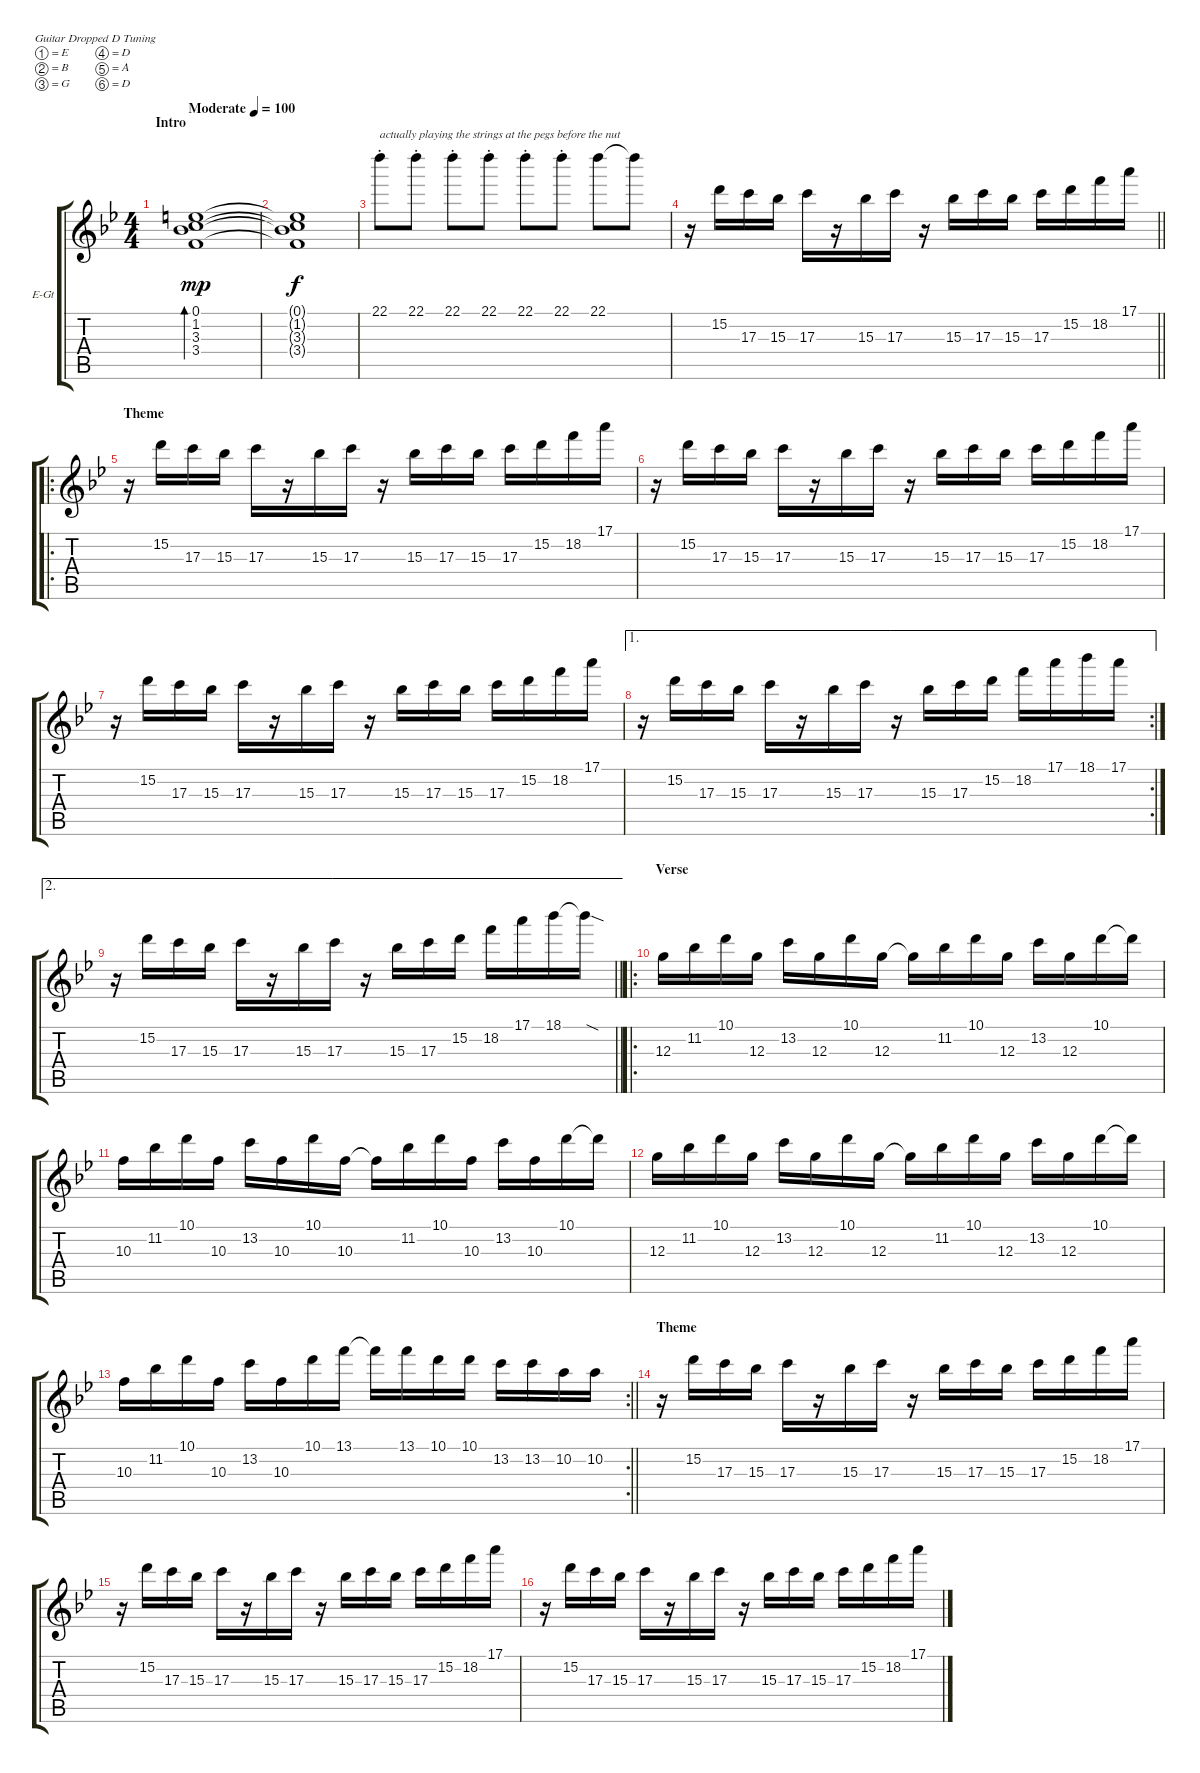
\bracketExtendMode groupsimilarinstruments
\firstSystemTrackNameOrientation horizontal
\otherSystemsTrackNameOrientation horizontal
\track ("Track 1" "E-Gt") {instrument overdrivenguitar}
\staff {score tabs}
\tuning (E4 B3 G3 D3 A2 D2)
\ts (4 4)
\beaming (8 2 2 2 2)
\section ("" "Intro")
\tempo (100 "Moderate")
\clef g2
\ks gminor
(0.1 1.2 3.3 3.4).1{bd 120 dy mp instrument overdrivenguitar} |
(0.1{t} 1.2{t} 3.3{t} 3.4{t}).1{dy f} |
22.1{st}.8{txt "actually playing the strings at the pegs before the nut"} 22.1{st}.8 22.1{st}.8 22.1{st}.8 22.1{st}.8 22.1{st}.8 22.1.8 22.1{t}.8 |
\barLineRight lightlight
r.16 15.2.16 17.3.16 15.3.16 17.3.16 r.16 15.3.16 17.3.16 r.16 15.3.16 17.3.16 15.3.16 17.3.16 15.2.16 18.2.16 17.1.16 |
\ro
\section ("" "Theme")
r.16 15.2.16 17.3.16 15.3.16 17.3.16 r.16 15.3.16 17.3.16 r.16 15.3.16 17.3.16 15.3.16 17.3.16 15.2.16 18.2.16 17.1.16 |
r.16 15.2.16 17.3.16 15.3.16 17.3.16 r.16 15.3.16 17.3.16 r.16 15.3.16 17.3.16 15.3.16 17.3.16 15.2.16 18.2.16 17.1.16 |
r.16 15.2.16 17.3.16 15.3.16 17.3.16 r.16 15.3.16 17.3.16 r.16 15.3.16 17.3.16 15.3.16 17.3.16 15.2.16 18.2.16 17.1.16 |
\ae 1
\rc 2
r.16 15.2.16 17.3.16 15.3.16 17.3.16 r.16 15.3.16 17.3.16 r.16 15.3.16 17.3.16 15.2.16 18.2.16 17.1.16 18.1.16 17.1.16 |
\ae 2
\barLineRight lightlight
r.16 15.2.16 17.3.16 15.3.16 17.3.16 r.16 15.3.16 17.3.16 r.16 15.3.16 17.3.16 15.2.16 18.2.16 17.1.16 18.1.16 18.1{sod t}.16 |
\ro
\section ("" "Verse")
12.3.16 11.2.16 10.1.16 12.3.16 13.2.16 12.3.16 10.1.16 12.3.16 12.3{t}.16 11.2.16 10.1.16 12.3.16 13.2.16 12.3.16 10.1.16 10.1{t}.16 |
10.3.16 11.2.16 10.1.16 10.3.16 13.2.16 10.3.16 10.1.16 10.3.16 10.3{t}.16 11.2.16 10.1.16 10.3.16 13.2.16 10.3.16 10.1.16 10.1{t}.16 |
12.3.16 11.2.16 10.1.16 12.3.16 13.2.16 12.3.16 10.1.16 12.3.16 12.3{t}.16 11.2.16 10.1.16 12.3.16 13.2.16 12.3.16 10.1.16 10.1{t}.16 |
\rc 2
\barLineRight lightlight
10.3.16 11.2.16 10.1.16 10.3.16 13.2.16 10.3.16 10.1.16 13.1.16 13.1{t}.16 13.1.16 10.1.16 10.1.16 13.2.16 13.2.16 10.2.16 10.2.16 |
\section ("" "Theme")
r.16 15.2.16 17.3.16 15.3.16 17.3.16 r.16 15.3.16 17.3.16 r.16 15.3.16 17.3.16 15.3.16 17.3.16 15.2.16 18.2.16 17.1.16 |
r.16 15.2.16 17.3.16 15.3.16 17.3.16 r.16 15.3.16 17.3.16 r.16 15.3.16 17.3.16 15.3.16 17.3.16 15.2.16 18.2.16 17.1.16 |
r.16 15.2.16 17.3.16 15.3.16 17.3.16 r.16 15.3.16 17.3.16 r.16 15.3.16 17.3.16 15.3.16 17.3.16 15.2.16 18.2.16 17.1.16
